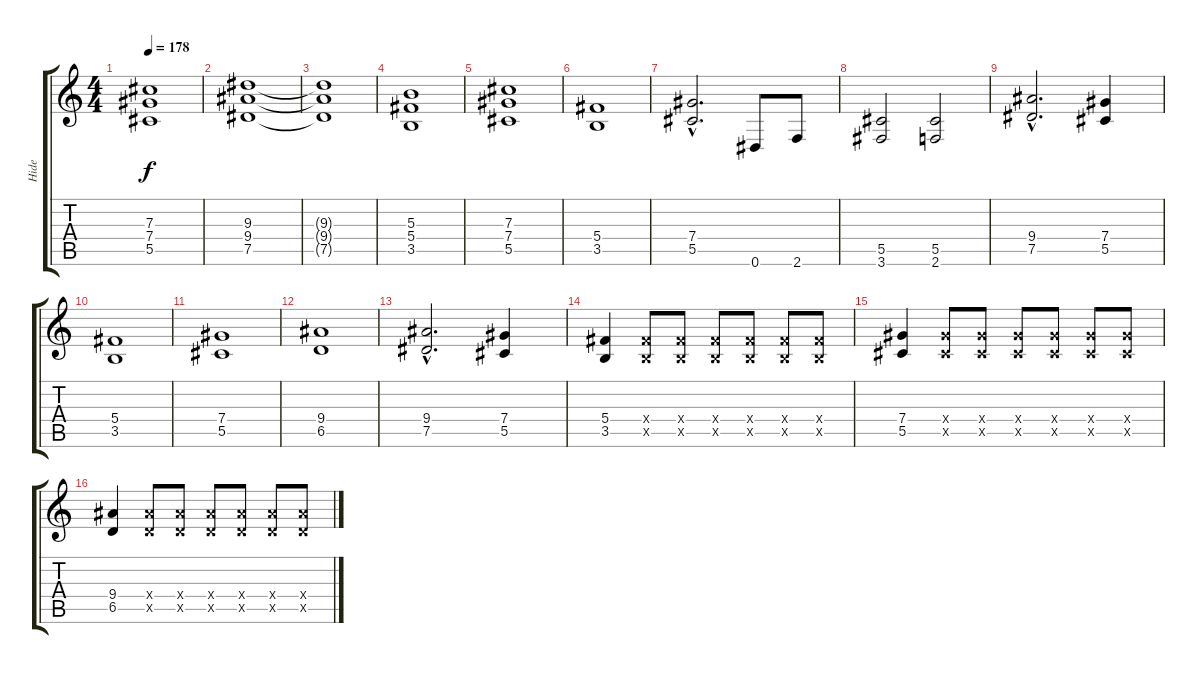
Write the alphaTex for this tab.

\track ("Hide" "Hide") {instrument distortionguitar}
\staff {score tabs}
\tuning (Eb4 Bb3 Gb3 Db3 Ab2 Eb2) {hide}
\ts (4 4)
\tempo 178
\clef g2
\ks c
(7.3 7.4 5.5).1{dy f} |
(9.3 9.4 7.5).1 |
(9.3{t} 9.4{t} 7.5{t}).1 |
(5.3 5.4 3.5).1 |
(7.3 7.4 5.5).1 |
(5.4 3.5).1 |
(7.4{hac} 5.5{hac}).2{d} 0.6.8 2.6.8 |
(5.5 3.6).2 (5.5 2.6).2 |
(9.4{hac} 7.5{hac}).2{d} (7.4 5.5).4 |
(5.4 3.5).1 |
(7.4 5.5).1 |
(9.4 6.5).1 |
(9.4{hac} 7.5{hac}).2{d} (7.4 5.5).4 |
(5.4 3.5).4 (5.4{x} 3.5{x}).8 (5.4{x} 3.5{x}).8 (5.4{x} 3.5{x}).8 (5.4{x} 3.5{x}).8 (5.4{x} 3.5{x}).8 (5.4{x} 3.5{x}).8 |
(7.4 5.5).4 (7.4{x} 5.5{x}).8 (7.4{x} 5.5{x}).8 (7.4{x} 5.5{x}).8 (7.4{x} 5.5{x}).8 (7.4{x} 5.5{x}).8 (7.4{x} 5.5{x}).8 |
(9.4 6.5).4 (9.4{x} 6.5{x}).8 (9.4{x} 6.5{x}).8 (9.4{x} 6.5{x}).8 (9.4{x} 6.5{x}).8 (9.4{x} 6.5{x}).8 (9.4{x} 6.5{x}).8
